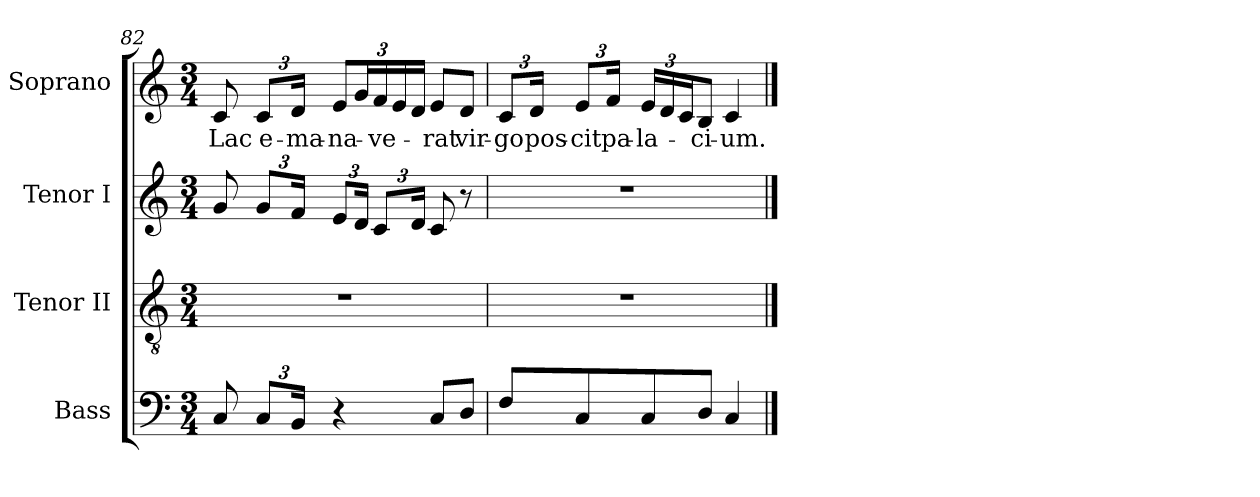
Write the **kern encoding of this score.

**kern	**kern	**kern	**kern	**text
*part4	*part3	*part2	*part1	*part1
*staff4	*staff3	*staff2	*staff1	*staff1
*I"Bass	*I"Tenor II	*I"Tenor I	*I"Soprano	*
*I'B.	*I'T. II	*I'T. I	*I'S.	*
!!LO:LB:g=z
*clefF4	*clefGv2	*clefG2	*clefG2	*
*k[]	*k[]	*k[]	*k[]	*
*C:	*C:	*C:	*C:	*
*M3/4	*M3/4	*M3/4	*M3/4	*
=82	=82	=82	=82	=82
!	!	!	!	!LO:LY:b
8C/	2.r	8g/	8c/	Lac
*Xbrackettup	*	*Xbrackettup	*Xbrackettup	*
!	!	!	!	!LO:LY:b
12C/L	.	12g/L	12c/L	e-
!	!	!	!	!LO:LY:b
24BB/Jk	.	24f/Jk	24d/Jk	-ma-
*	*	*	*brackettup	*
!	!	!	!	!LO:LY:b
4r	.	12e/L	12e/L	-na-
.	.	24d/Jk	24g/k	.
!	!	!	!	!LO:LY:b
.	.	12c/L	24f/L	-ve-
.	.	.	24e/	.
.	.	24d/Jk	24d/JJ	.
!	!	!	!	!LO:LY:b
8C/L	.	8c/	8e/L	-rat
!	!	!	!	!LO:LY:b
8D/J	.	8r	8d/J	vir-
=83	=83	=83	=83	=83
*	*	*	*Xbrackettup	*
!	!	!	!	!LO:LY:b
8F/L	2.r	2.r	12c/L	-go
!	!	!	!	!LO:LY:b
.	.	.	24d/Jk	pos-
!	!	!	!	!LO:LY:b
8C/	.	.	12e/L	-cit
!	!	!	!	!LO:LY:b
.	.	.	24f/Jk	pa-
*	*	*	*brackettup	*
!	!	!	!	!LO:LY:b
8C/	.	.	24e/LL	-la-
.	.	.	24d/	.
.	.	.	24c/J	.
!	!	!	!	!LO:LY:b
8D/J	.	.	8B/J	-ci-
!	!	!	!	!LO:LY:b
4C/	.	.	4c/	-um.
==	==	==	==	==
*-	*-	*-	*-	*-
